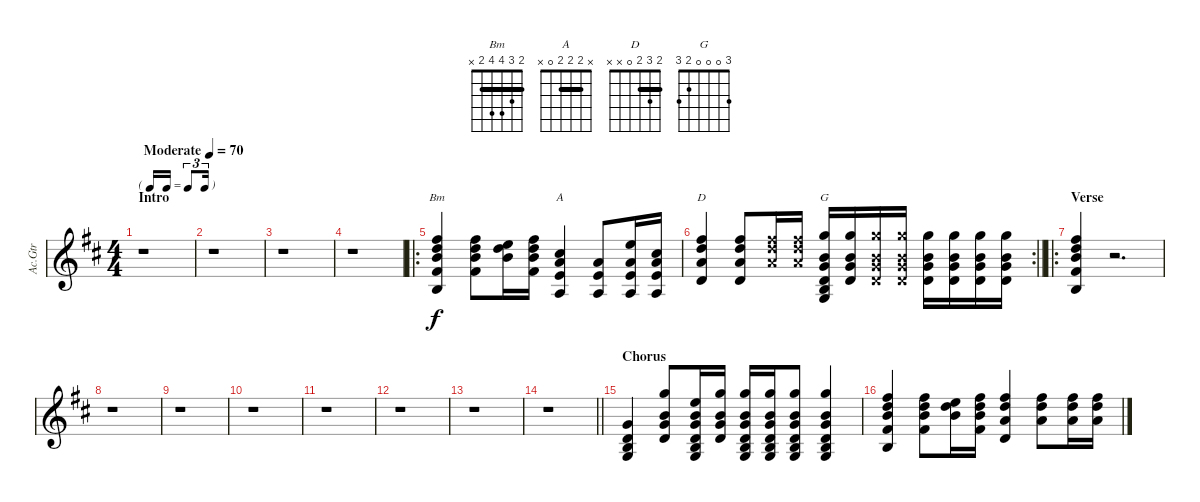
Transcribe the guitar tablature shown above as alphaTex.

\track ("Ac.Gtr" "Ac.Gtr") {instrument acousticguitarsteel}
\staff {score}
\tuning (E4 B3 G3 D3 A2 E2) {hide}
\chord ("Bm" 2 3 4 4 2 x) {barre 2}
\chord ("A" x 2 2 2 0 x) {barre 2}
\chord ("D" 2 3 2 0 x x) {barre 2}
\chord ("G" 3 0 0 0 2 3)
\ts (4 4)
\tf triplet16th
\section ("" "Intro")
\tempo (70 "Moderate")
\clef g2
\ks bminor
r.1{dy f instrument acousticguitarsteel} |
r.1 |
r.1 |
r.1 |
\ro
(2.1 3.2 4.3 4.4 2.5).4{ch "Bm"} (2.1 3.2 4.3 4.4).8 (0.1 3.2 4.3).16 (2.1 3.2 4.3 4.4).16 (2.2 2.3 2.4 0.5).4{ch "A"} (2.3 2.4 0.5).8 (0.1 2.3 2.4 0.5).16 (2.2 2.3 2.4 0.5).16 |
\rc 2
\barLineRight lightlight
(2.1 3.2 2.3 0.4).4{ch "D"} (2.1 3.2 2.3 0.4).8 (2.1{x} 3.2{x} 2.3{x}).16 (2.1{x} 3.2{x} 2.3{x}).16 (3.1 0.2 0.3 0.4 2.5 3.6).16{ch "G"} (3.1 0.2 0.3 0.4).16 (3.1{x} 0.2{x} 0.3{x} 0.4{x}).16 (3.1{x} 0.2{x} 0.3{x} 0.4{x}).16 (3.1 0.2 0.3 0.4).16 (3.1 0.2 0.3 0.4).16 (3.1 0.2 0.3 0.4).16 (3.1 0.2 0.3 0.4).16 |
\ro
\section ("" "Verse")
(2.1 3.2 4.3 4.4 2.5).4 r.2{d} |
r.1 |
r.1 |
r.1 |
r.1 |
r.1 |
r.1 |
\barLineRight lightlight
r.1 |
\section ("" "Chorus")
(0.3 0.4 2.5 3.6).4 (3.1 0.2 0.3 0.4).8 (0.1 0.2 0.3 0.4 2.5 3.6).16 (3.1 0.2 0.3 0.4).16 (3.1 0.2 0.3 0.4 2.5 3.6).16 (3.1 0.2 0.3 0.4 2.5 3.6).16 (3.1 0.2 0.3 0.4 2.5 3.6).8 (3.1 0.2 0.3 0.4 2.5 3.6).4 |
(2.1 3.2 4.3 4.4 2.5).4 (2.1 3.2 4.3 4.4).8 (0.1 3.2 4.3).16 (2.1 3.2 4.3 4.4).16 (2.1 3.2 2.3 0.4).4 (2.1 3.2 2.3).8 (2.1 3.2 2.3).16 (2.1 3.2 2.3).16
